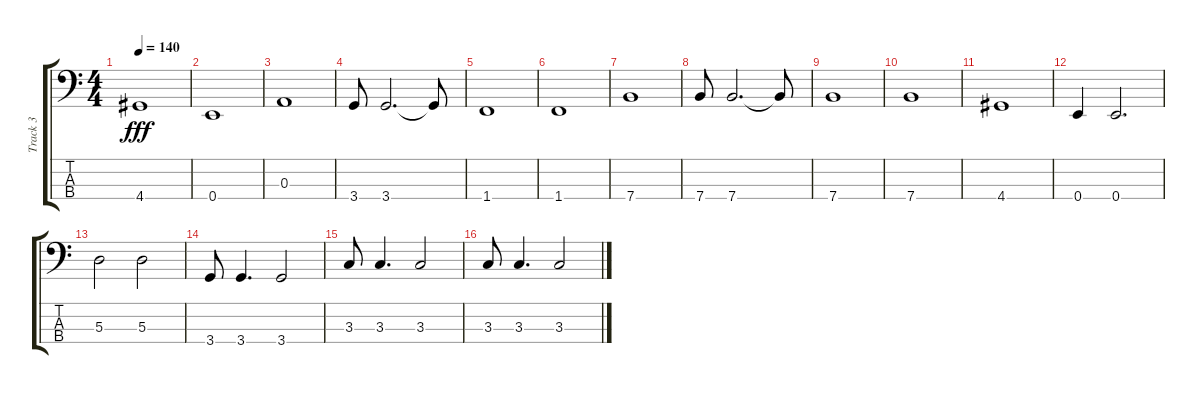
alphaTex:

\track ("Track 3" "Track 3") {instrument electricbassfinger}
\staff {score tabs}
\tuning (G2 D2 A1 E1) {hide}
\ts (4 4)
\tempo 140
\clef f4
\ks c
4.4.1{dy fff} |
0.4.1 |
0.3.1 |
3.4.8 3.4.2{d} 3.4{t}.8 |
1.4.1 |
1.4.1 |
7.4.1 |
7.4.8 7.4.2{d} 7.4{t}.8 |
7.4.1 |
7.4.1 |
4.4.1 |
0.4.4 0.4.2{d} |
5.3.2 5.3.2 |
3.4.8 3.4.4{d} 3.4.2 |
3.3.8 3.3.4{d} 3.3.2 |
3.3.8 3.3.4{d} 3.3.2
